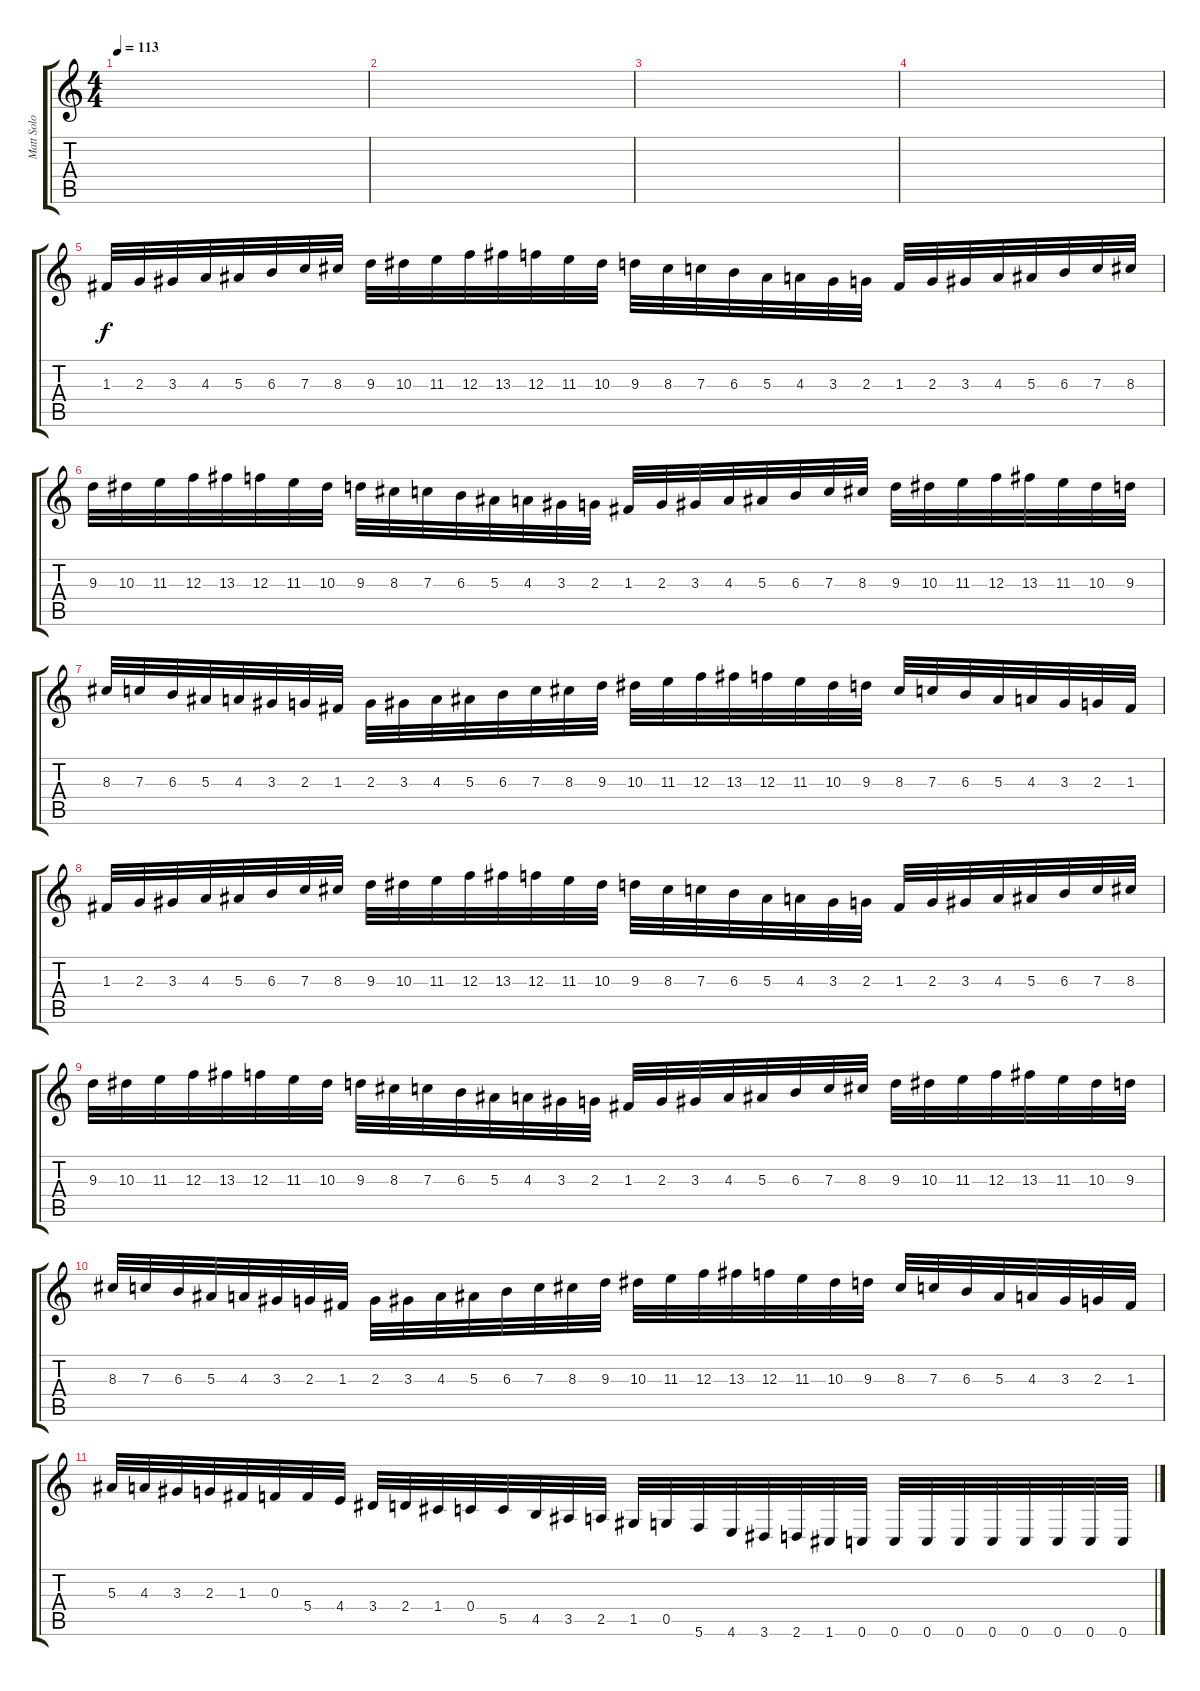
\track ("Matt Solo" "Matt Solo") {instrument overdrivenguitar}
\staff {score tabs}
\tuning (D4 A3 F3 C3 G2 C2) {hide}
\ts (4 4)
\tempo 113
\clef g2
\ks c
|
|
|
|
1.3.32{volume 8 instrument guitarfretnoise} 2.3.32 3.3.32 4.3.32 5.3.32 6.3.32 7.3.32 8.3.32 9.3.32 10.3.32 11.3.32 12.3.32 13.3.32 12.3.32 11.3.32 10.3.32 9.3.32 8.3.32 7.3.32 6.3.32 5.3.32 4.3.32 3.3.32 2.3.32 1.3.32 2.3.32 3.3.32 4.3.32 5.3.32 6.3.32 7.3.32 8.3.32 |
9.3.32 10.3.32 11.3.32 12.3.32 13.3.32 12.3.32 11.3.32 10.3.32 9.3.32 8.3.32 7.3.32 6.3.32 5.3.32 4.3.32 3.3.32 2.3.32 1.3.32 2.3.32 3.3.32 4.3.32 5.3.32 6.3.32 7.3.32 8.3.32 9.3.32 10.3.32 11.3.32 12.3.32 13.3.32 11.3.32 10.3.32 9.3.32 |
8.3.32 7.3.32 6.3.32 5.3.32 4.3.32 3.3.32 2.3.32 1.3.32 2.3.32 3.3.32 4.3.32 5.3.32 6.3.32 7.3.32 8.3.32 9.3.32 10.3.32 11.3.32 12.3.32 13.3.32 12.3.32 11.3.32 10.3.32 9.3.32 8.3.32 7.3.32 6.3.32 5.3.32 4.3.32 3.3.32 2.3.32 1.3.32 |
1.3.32{volume 6 instrument guitarfretnoise} 2.3.32 3.3.32 4.3.32 5.3.32 6.3.32 7.3.32 8.3.32 9.3.32 10.3.32 11.3.32 12.3.32 13.3.32 12.3.32 11.3.32 10.3.32 9.3.32 8.3.32 7.3.32 6.3.32 5.3.32 4.3.32 3.3.32 2.3.32 1.3.32 2.3.32 3.3.32 4.3.32 5.3.32 6.3.32 7.3.32 8.3.32 |
9.3.32 10.3.32 11.3.32 12.3.32 13.3.32 12.3.32 11.3.32 10.3.32 9.3.32 8.3.32 7.3.32 6.3.32 5.3.32 4.3.32 3.3.32 2.3.32 1.3.32 2.3.32 3.3.32 4.3.32 5.3.32 6.3.32 7.3.32 8.3.32 9.3.32 10.3.32 11.3.32 12.3.32 13.3.32 11.3.32 10.3.32 9.3.32 |
8.3.32 7.3.32 6.3.32 5.3.32 4.3.32 3.3.32 2.3.32 1.3.32 2.3.32 3.3.32 4.3.32 5.3.32 6.3.32 7.3.32 8.3.32 9.3.32 10.3.32 11.3.32 12.3.32 13.3.32 12.3.32 11.3.32 10.3.32 9.3.32 8.3.32 7.3.32 6.3.32 5.3.32 4.3.32 3.3.32 2.3.32 1.3.32 |
5.3.32 4.3.32 3.3.32 2.3.32 1.3.32 0.3.32 5.4.32 4.4.32 3.4.32 2.4.32 1.4.32 0.4.32 5.5.32 4.5.32 3.5.32 2.5.32 1.5.32 0.5.32 5.6.32 4.6.32 3.6.32 2.6.32 1.6.32 0.6.32 0.6.32 0.6.32 0.6.32 0.6.32 0.6.32 0.6.32 0.6.32 0.6.32
